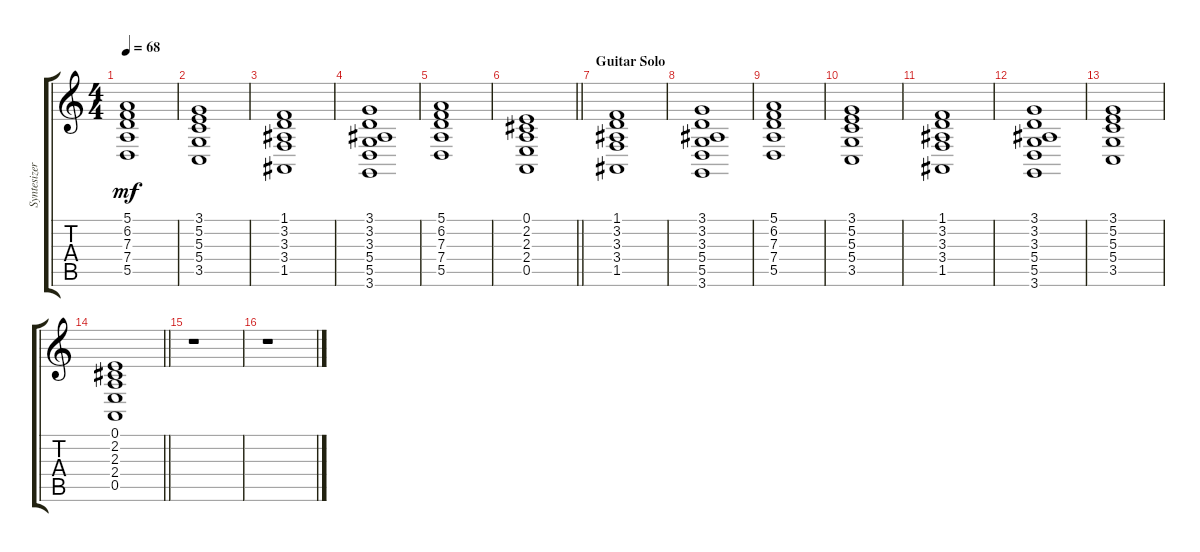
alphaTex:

\track ("Syntesizer" "Syntesizer") {instrument stringensemble1}
\staff {score tabs}
\tuning (E4 B3 G3 D3 A2 E2) {hide}
\ts (4 4)
\tempo 68
\clef g2
\ks c
(5.1 6.2 7.3 7.4 5.5).1{dy mf} |
(3.1 5.2 5.3 5.4 3.5).1 |
(1.1 3.2 3.3 3.4 1.5).1 |
(3.1 3.2 3.3 5.4 5.5 3.6).1 |
(5.1 6.2 7.3 7.4 5.5).1 |
\barLineRight lightlight
(0.1 2.2 2.3 2.4 0.5).1 |
\section ("" "Guitar Solo")
(1.1 3.2 3.3 3.4 1.5).1 |
(3.1 3.2 3.3 5.4 5.5 3.6).1 |
(5.1 6.2 7.3 7.4 5.5).1 |
(3.1 5.2 5.3 5.4 3.5).1 |
(1.1 3.2 3.3 3.4 1.5).1 |
(3.1 3.2 3.3 5.4 5.5 3.6).1 |
(3.1 5.2 5.3 5.4 3.5).1 |
\barLineRight lightlight
(0.1 2.2 2.3 2.4 0.5).1 |
r.1 |
r.1
